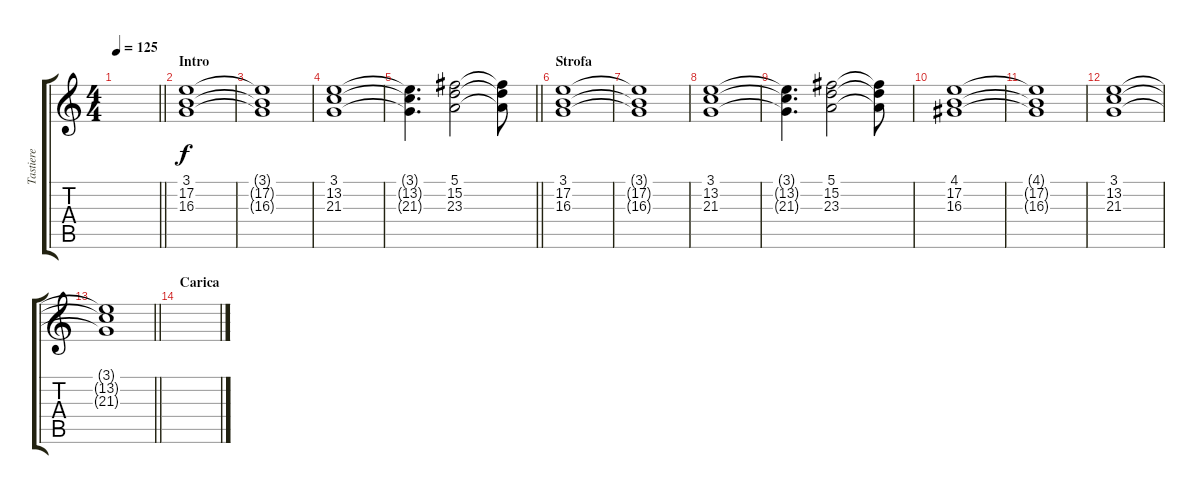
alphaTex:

\track ("Tastiere" "Tastiere") {instrument pad2warm}
\staff {score tabs}
\tuning (E4 B3 G3 D3 A2 E2) {hide}
\ts (4 4)
\tempo 125
\clef g2
\barLineRight lightlight
\ks c
|
\section ("" "Intro")
(3.1 17.2 16.3).1{dy f} |
(3.1{t} 17.2{t} 16.3{t}).1 |
(3.1 13.2 21.3).1 |
\barLineRight lightlight
(3.1{t} 13.2{t} 21.3{t}).4{d} (5.1 15.2 23.3).2 (5.1{t} 15.2{t} 23.3{t}).8 |
\section ("" "Strofa")
(3.1 17.2 16.3).1 |
(3.1{t} 17.2{t} 16.3{t}).1 |
(3.1 13.2 21.3).1 |
(3.1{t} 13.2{t} 21.3{t}).4{d} (5.1 15.2 23.3).2 (5.1{t} 15.2{t} 23.3{t}).8 |
(4.1 17.2 16.3).1 |
(4.1{t} 17.2{t} 16.3{t}).1 |
(3.1 13.2 21.3).1 |
\barLineRight lightlight
(3.1{t} 13.2{t} 21.3{t}).1 |
\section ("" "Carica")
